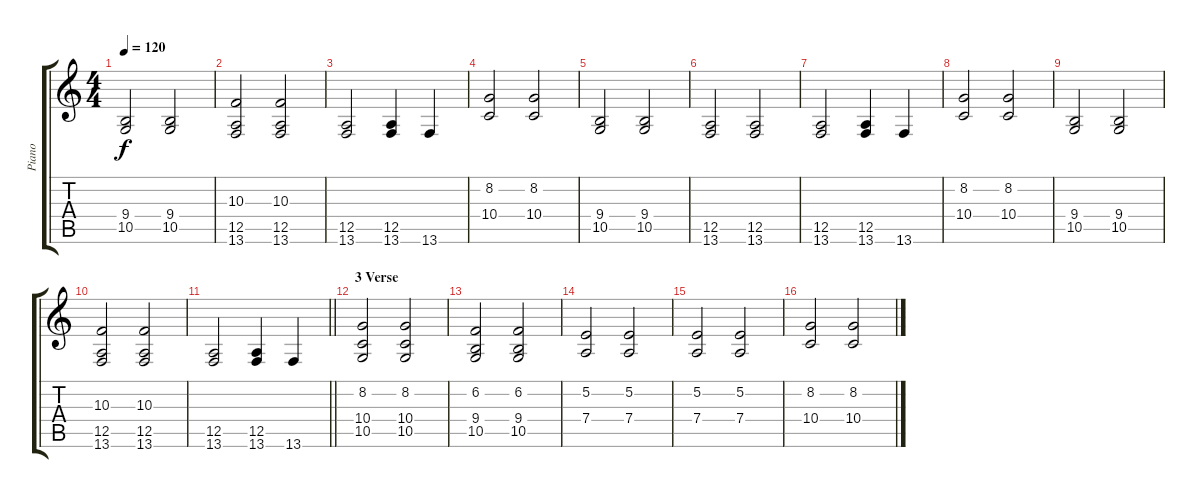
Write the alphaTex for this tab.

\track ("Piano" "Piano") {instrument brightacousticpiano bank 7}
\staff {score tabs}
\tuning (E4 B3 G3 D3 A2 E2) {hide}
\ts (4 4)
\tempo 120
\clef g2
\ks c
(9.4 10.5).2{dy f} (9.4 10.5).2 |
(10.3 12.5 13.6).2 (10.3 12.5 13.6).2 |
(12.5 13.6).2 (12.5 13.6).4 13.6.4 |
(8.2 10.4).2 (8.2 10.4).2 |
(9.4 10.5).2 (9.4 10.5).2 |
(12.5 13.6).2 (12.5 13.6).2 |
(12.5 13.6).2 (12.5 13.6).4 13.6.4 |
(8.2 10.4).2 (8.2 10.4).2 |
(9.4 10.5).2 (9.4 10.5).2 |
(10.3 12.5 13.6).2 (10.3 12.5 13.6).2 |
\barLineRight lightlight
(12.5 13.6).2 (12.5 13.6).4 13.6.4 |
\section ("" "3 Verse")
(8.2 10.4 10.5).2 (8.2 10.4 10.5).2 |
(6.2 9.4 10.5).2 (6.2 9.4 10.5).2 |
(5.2 7.4).2 (5.2 7.4).2 |
(5.2 7.4).2 (5.2 7.4).2 |
(8.2 10.4).2 (8.2 10.4).2
